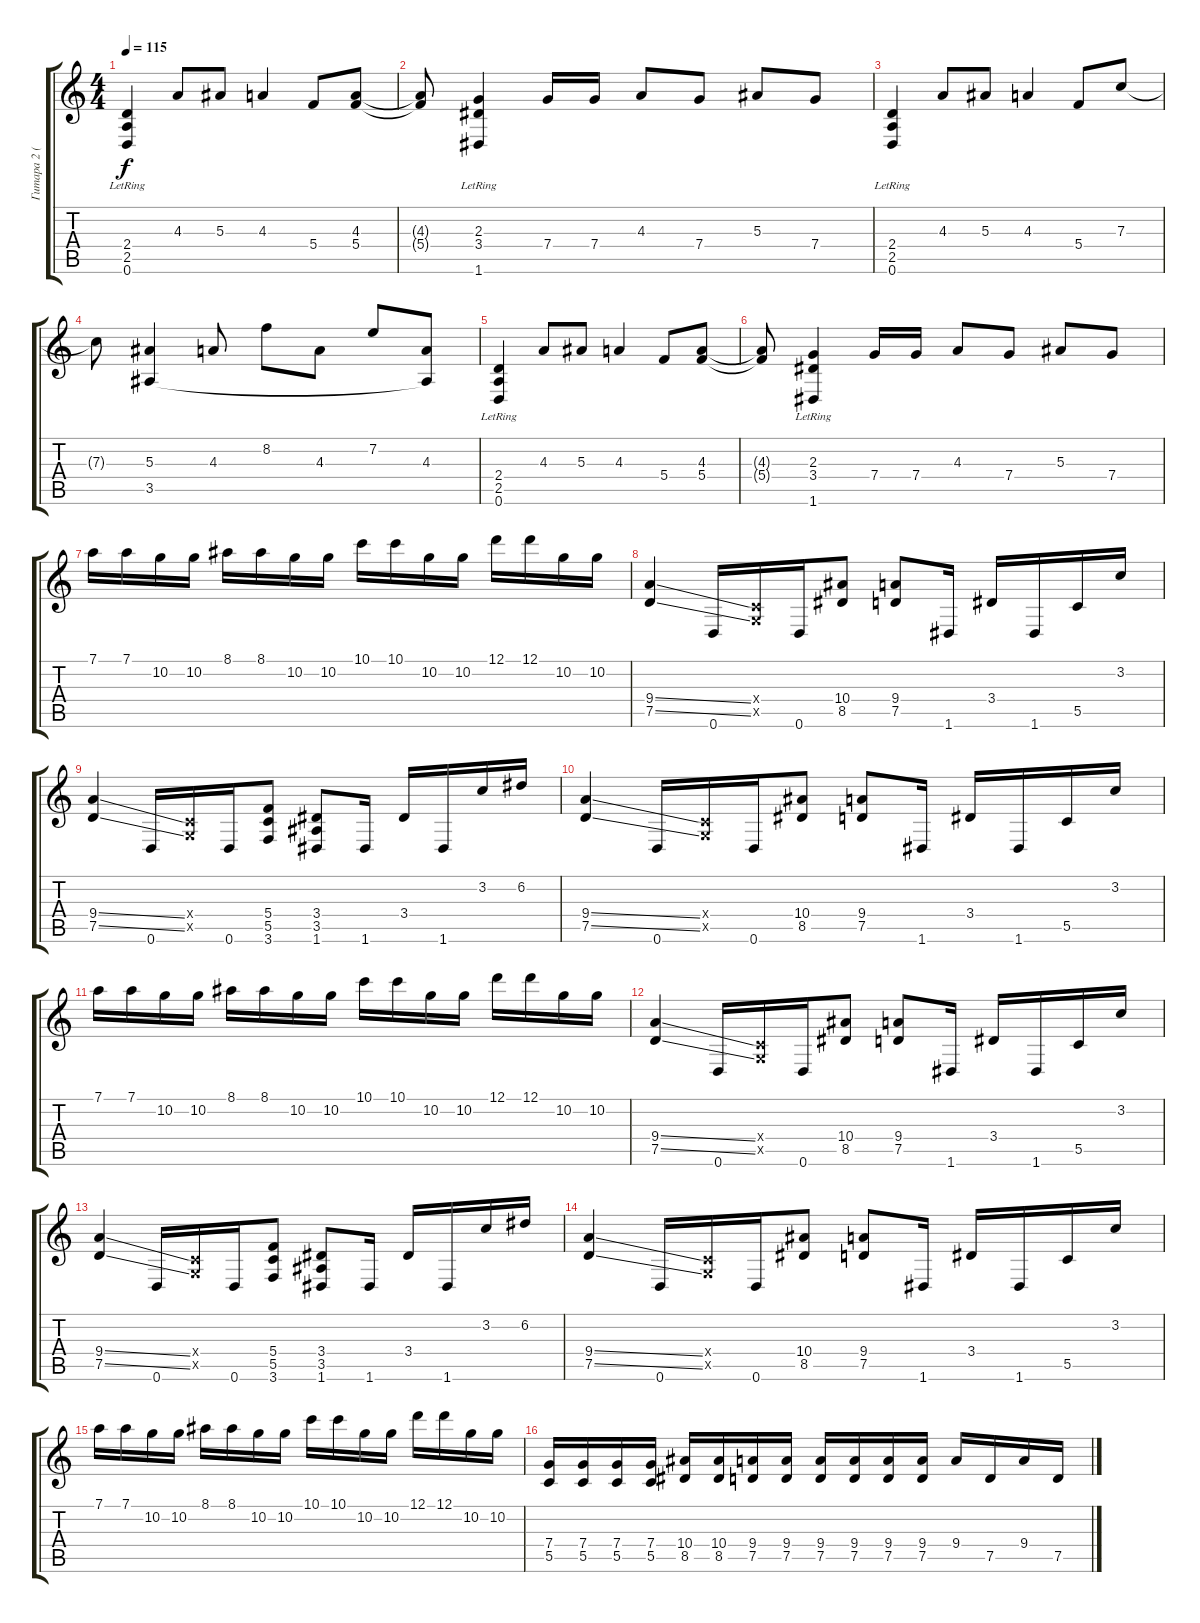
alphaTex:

\track ("Гитара 2 (2)" "Гитара 2 (") {instrument acousticguitarsteel}
\staff {score tabs}
\tuning (D4 A3 F3 C3 G2 D2) {hide}
\ts (4 4)
\tempo 115
\clef g2
\ks c
(2.4{lr} 2.5{lr} 0.6{lr}).4{dy f} 4.3.8 5.3.8 4.3.4 5.4.8 (4.3 5.4).8 |
(4.3{t} 5.4{t}).8 (2.3 3.4 1.6{lr}).4 7.4.16 7.4.16 4.3.8 7.4.8 5.3.8 7.4.8 |
(2.4{lr} 2.5{lr} 0.6{lr}).4 4.3.8 5.3.8 4.3.4 5.4.8 7.3.8 |
7.3{t}.8 (5.3 3.5).4 4.3.8 8.2.8 4.3.8 7.2.8 (4.3 3.5{t}).8 |
(2.4{lr} 2.5{lr} 0.6{lr}).4 4.3.8 5.3.8 4.3.4 5.4.8 (4.3 5.4).8 |
(4.3{t} 5.4{t}).8 (2.3 3.4 1.6{lr}).4 7.4.16 7.4.16 4.3.8 7.4.8 5.3.8 7.4.8 |
7.1.16 7.1.16 10.2.16 10.2.16 8.1.16 8.1.16 10.2.16 10.2.16 10.1.16 10.1.16 10.2.16 10.2.16 12.1.16 12.1.16 10.2.16 10.2.16 |
(9.4{ss} 7.5{ss}).4 0.6.16 (0.4{x} 0.5{x}).16 0.6.16 (10.4 8.5).8 (9.4 7.5).8 1.6.16 3.4.16 1.6.16 5.5.16 3.2.16 |
(9.4{ss} 7.5{ss}).4 0.6.16 (0.4{x} 0.5{x}).16 0.6.16 (5.4 5.5 3.6).8 (3.4 3.5 1.6).8 1.6.16 3.4.16 1.6.16 3.2.16 6.2.16 |
(9.4{ss} 7.5{ss}).4 0.6.16 (0.4{x} 0.5{x}).16 0.6.16 (10.4 8.5).8 (9.4 7.5).8 1.6.16 3.4.16 1.6.16 5.5.16 3.2.16 |
7.1.16 7.1.16 10.2.16 10.2.16 8.1.16 8.1.16 10.2.16 10.2.16 10.1.16 10.1.16 10.2.16 10.2.16 12.1.16 12.1.16 10.2.16 10.2.16 |
(9.4{ss} 7.5{ss}).4 0.6.16 (0.4{x} 0.5{x}).16 0.6.16 (10.4 8.5).8 (9.4 7.5).8 1.6.16 3.4.16 1.6.16 5.5.16 3.2.16 |
(9.4{ss} 7.5{ss}).4 0.6.16 (0.4{x} 0.5{x}).16 0.6.16 (5.4 5.5 3.6).8 (3.4 3.5 1.6).8 1.6.16 3.4.16 1.6.16 3.2.16 6.2.16 |
(9.4{ss} 7.5{ss}).4 0.6.16 (0.4{x} 0.5{x}).16 0.6.16 (10.4 8.5).8 (9.4 7.5).8 1.6.16 3.4.16 1.6.16 5.5.16 3.2.16 |
7.1.16 7.1.16 10.2.16 10.2.16 8.1.16 8.1.16 10.2.16 10.2.16 10.1.16 10.1.16 10.2.16 10.2.16 12.1.16 12.1.16 10.2.16 10.2.16 |
(7.4 5.5).16 (7.4 5.5).16 (7.4 5.5).16 (7.4 5.5).16 (10.4 8.5).16 (10.4 8.5).16 (9.4 7.5).16 (9.4 7.5).16 (9.4 7.5).16 (9.4 7.5).16 (9.4 7.5).16 (9.4 7.5).16 9.4.16 7.5.16 9.4.16 7.5.16
